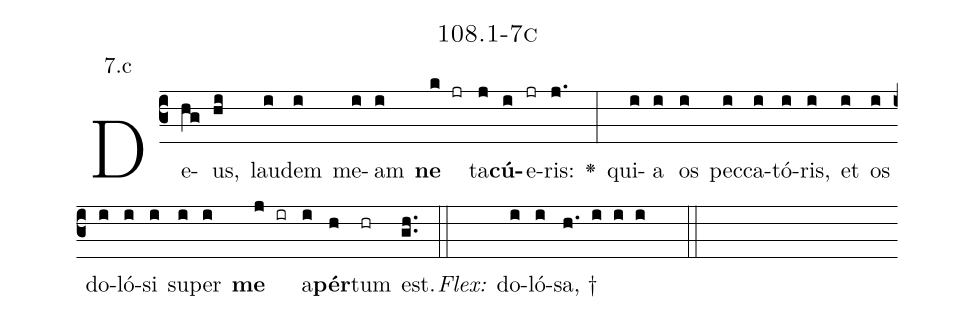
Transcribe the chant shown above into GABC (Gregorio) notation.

name: 108.1-7c;
annotation: 7.c;
%%
(c3)De(hg)us,(hi) lau(i)dem(i) me(i)am(i) <b>ne</b>(k jr) ta(j)<b>cú</b>(i)e(jr)ris:(j.) <v>\greheightstar</v>(:) qui(i)a(i) os(i) pec(i)ca(i)tó(i)ris,(i) et(i) os(i) do(i)ló(i)si(i) su(i)per(i) <b>me</b>(j ir) a(i)<b>pér</b>(h)tum(hr) est.(gh..) (::)
<i>Flex:</i>()  do(i)ló(i)sa, †(h. i i i  ::)

%E(i) u(i) o(j) u(i) a(h) e.(gh..) (::)
